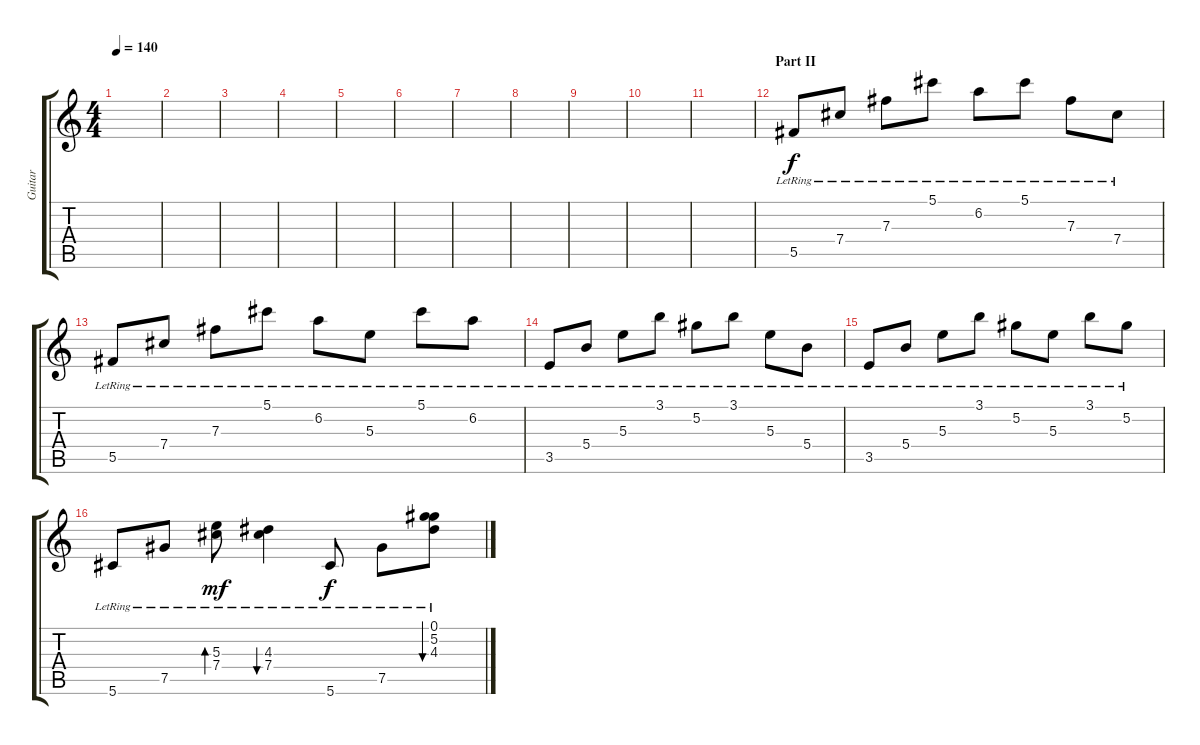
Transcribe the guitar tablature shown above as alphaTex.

\track ("Guitar" "Guitar") {instrument acousticguitarsteel}
\staff {score tabs}
\tuning (Ab4 Eb4 B3 Gb3 Db3 Ab2) {hide}
\ts (4 4)
\tempo 140
\clef g2
\ks c
|
|
|
|
|
|
|
|
|
|
|
\section ("" "Part II")
5.5{lr}.8 7.4{lr}.8 7.3{lr}.8 5.1{lr}.8 6.2{lr}.8 5.1{lr}.8 7.3{lr}.8 7.4{lr}.8 |
5.5{lr}.8 7.4{lr}.8 7.3{lr}.8 5.1{lr}.8 6.2{lr}.8 5.3{lr}.8 5.1{lr}.8 6.2{lr}.8 |
3.5{lr}.8 5.4{lr}.8 5.3{lr}.8 3.1{lr}.8 5.2{lr}.8 3.1{lr}.8 5.3{lr}.8 5.4{lr}.8 |
3.5{lr}.8 5.4{lr}.8 5.3{lr}.8 3.1{lr}.8 5.2{lr}.8 5.3{lr}.8 3.1{lr}.8 5.2{lr}.8 |
5.6{lr}.8 7.5{lr}.8 (5.3{lr} 7.4{lr}).8{bd 60 dy mf} (4.3{lr} 7.4{lr}).4{bu 60} 5.6{lr}.8{dy f} 7.5{lr}.8 (0.1{lr} 5.2{lr} 4.3{lr}).8{bu 60}
